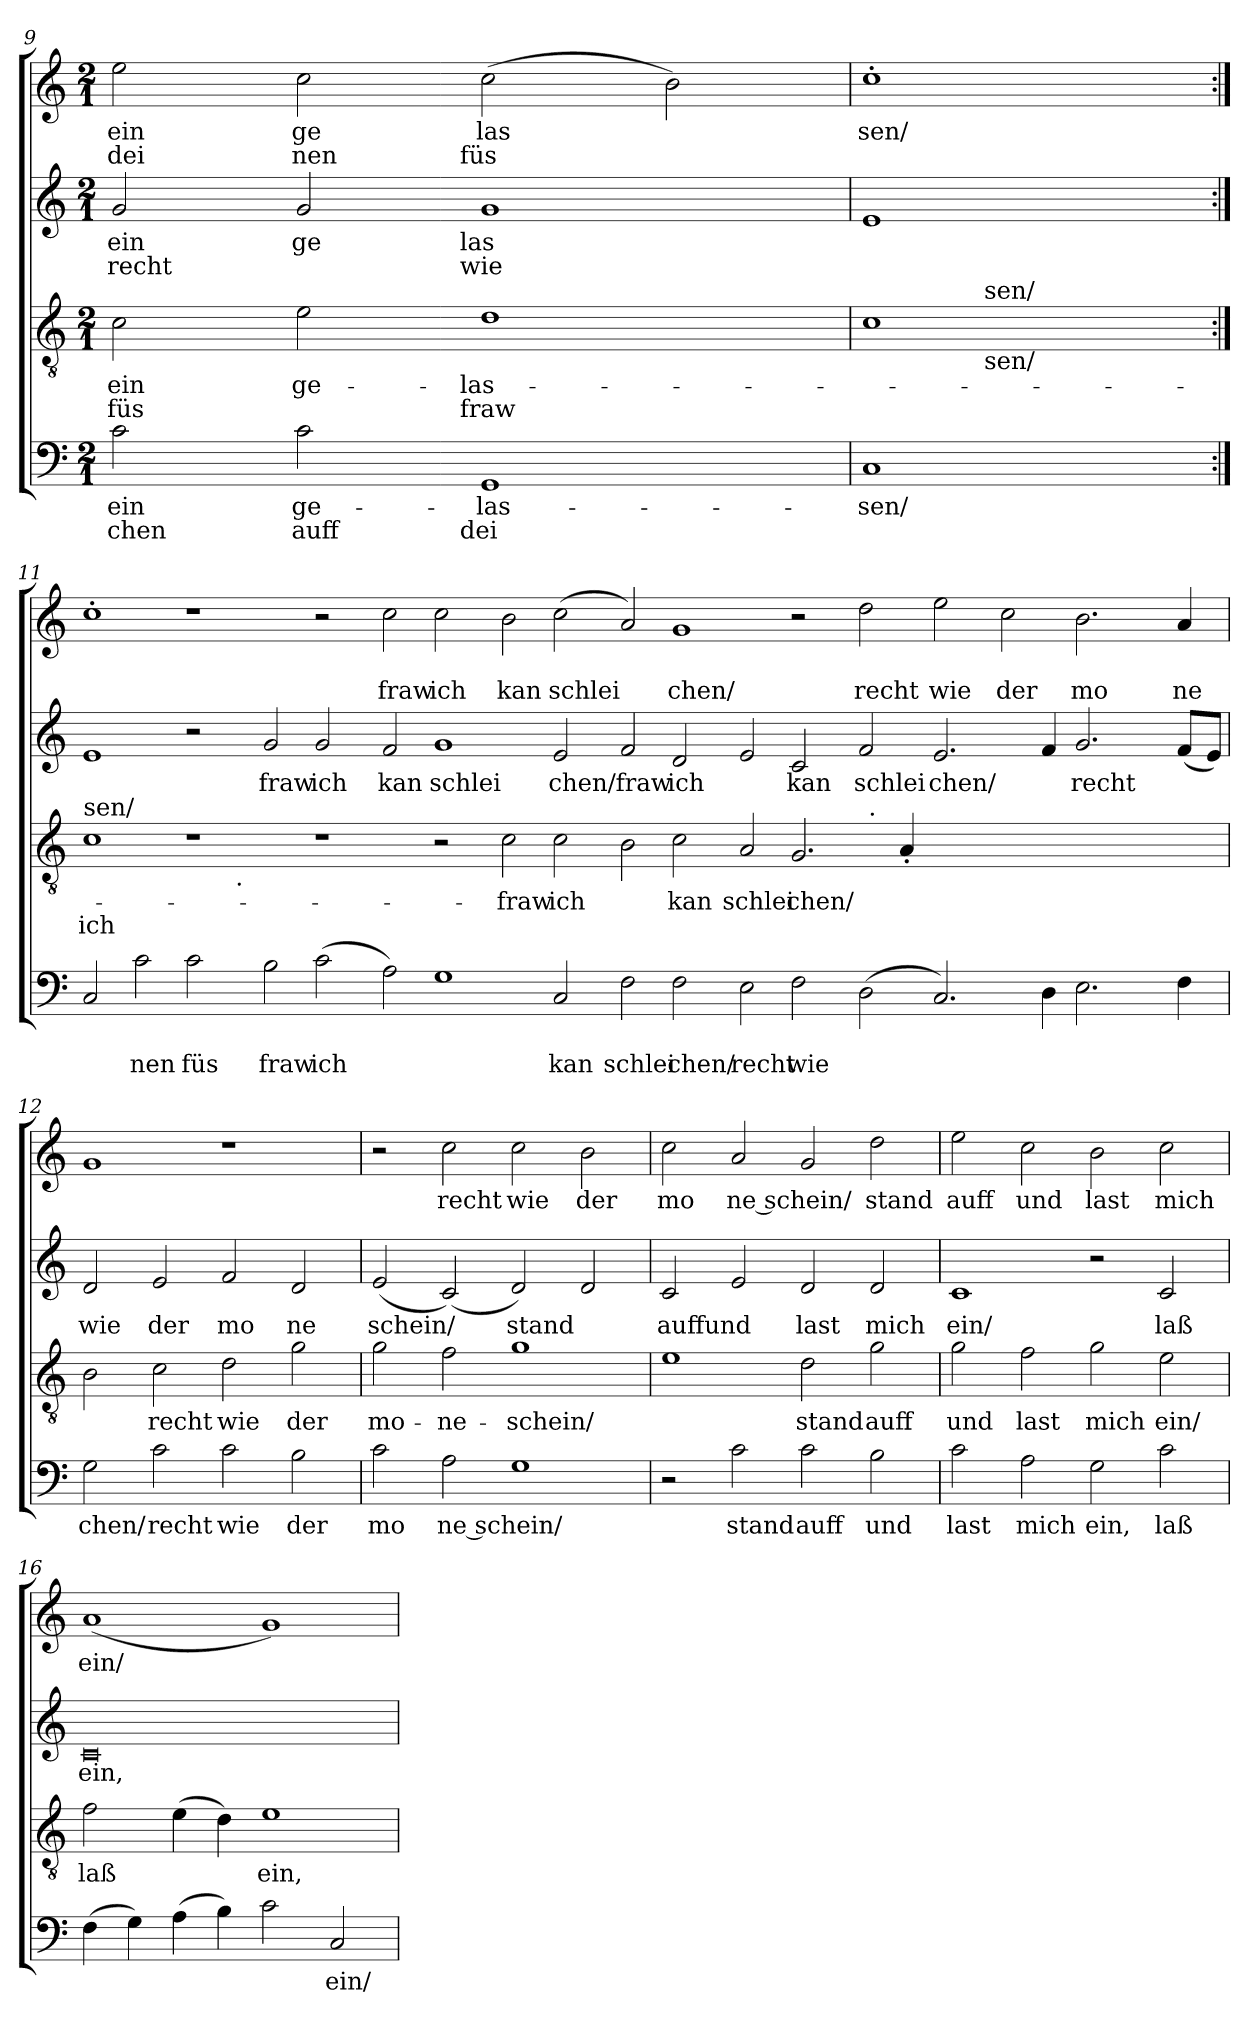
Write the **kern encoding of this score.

**kern	**text	**text	**kern	**text	**text	**kern	**text	**text	**kern	**text	**text
*part4	*part4	*part4	*part3	*part3	*part3	*part2	*part2	*part2	*part1	*part1	*part1
*staff4	*staff4	*staff4	*staff3	*staff3	*staff3	*staff2	*staff2	*staff2	*staff1	*staff1	*staff1
*clefF4	*	*	*clefGv2	*	*	*clefG2	*	*	*clefG2	*	*
*k[]	*	*	*k[]	*	*	*k[]	*	*	*k[]	*	*
*C:	*	*	*C:	*	*	*C:	*	*	*C:	*	*
*M2/1	*	*	*M2/1	*	*	*M2/1	*	*	*M2/1	*	*
=9	=9	=9	=9	=9	=9	=9	=9	=9	=9	=9	=9
!	!LO:LY:b	!LO:LY:b	!	!LO:LY:b	!LO:LY:b	!	!LO:LY:b	!LO:LY:b	!	!LO:LY:b	!LO:LY:b
2c\	ein	-chen	2c\	ein	füs	2g/	ein	recht	2ee\	ein	dei
!	!LO:LY:b	!LO:LY:b	!	!LO:LY:b	!	!	!LO:LY:b	!	!	!LO:LY:b	!LO:LY:b
2c\	ge-	auff	2e\	ge-	.	2g/	ge	.	2cc\	ge	nen
!	!LO:LY:b	!LO:LY:b	!	!LO:LY:b	!LO:LY:b	!	!LO:LY:b	!LO:LY:b	!	!LO:LY:b	!LO:LY:b
1GG	-las-	dei	1d	-las-	fraw	1g	las	wie	(>2cc\	las	füs
.	.	.	.	.	.	.	.	.	2b\)	.	.
!!LO:PB:g=z
=10	=10	=10	=10	=10	=10	=10	=10	=10	=10	=10	=10
!	!LO:LY:b	!	!	!	!	!	!	!	!	!LO:LY:b	!
*	*	*	*^	*	*	*	*	*	*	*	*
1C	-sen/	.	1c	4ryy	.	.	1e	.	.	1cc'>	sen/	.
!	!	!	!	!LO:TX:b:t=sen/	!	!	!	!	!	!	!	!
!	!	!	!	!LO:TX:a:t=sen/	!	!	!	!	!	!	!	!
.	.	.	.	2.ryy	.	.	.	.	.	.	.	.
=11:|!	=11:|!	=11:|!	=11:|!	=11:|!	=11:|!	=11:|!	=11:|!	=11:|!	=11:|!	=11:|!	=11:|!	=11:|!
!	!	!	!LO:TX:a:t=sen/	!	!	!	!	!	!	!	!	!
!	!	!	!	!	!	!LO:LY:b	!	!	!	!	!	!
*	*	*	*	*^	*	*	*	*	*	*	*	*
2C/	.	.	1c	1ryy	1ryy	.	ich	1e	.	.	1cc'>	.	.
!	!	!LO:LY:b	!	!	!	!	!	!	!	!	!	!	!
2c\	.	nen	.	.	.	.	.	.	.	.	.	.	.
!	!	!LO:LY:b	!	!	!	!	!	!	!	!	!	!	!
2c\	.	füs	1r	4ryy	1ryy	.	.	2r	.	.	1r	.	.
.	.	.	.	16ryy	.	.	.	.	.	.	.	.	.
!	!	!	!	!LO:TX:b:t=.	!	!	!	!	!	!	!	!	!
.	.	.	.	1ryy	.	.	.	.	.	.	.	.	.
!	!	!LO:LY:b	!	!	!	!	!	!	!LO:LY:b	!	!	!	!
2B\	.	fraw	.	.	.	.	.	2g/	fraw	.	.	.	.
!	!	!LO:LY:b	!	!	!	!	!	!	!LO:LY:b	!	!	!	!
(>2c\	.	ich	1r	.	1ryy	.	.	2g/	ich	.	2r	.	.
.	.	.	.	1ryy	.	.	.	.	.	.	.	.	.
!	!	!	!	!	!	!	!	!	!LO:LY:b	!	!	!	!LO:LY:b
2A\)	.	.	.	.	.	.	.	2f/	kan	.	2cc\	.	fraw
!	!	!	!	!	!	!	!	!	!LO:LY:b	!	!	!	!LO:LY:b
1G	.	.	2r	.	1ryy	.	.	1g	schlei	.	2cc\	.	ich
.	.	.	.	1ryy	.	.	.	.	.	.	.	.	.
!	!	!	!	!	!	!LO:LY:b	!	!	!	!	!	!	!LO:LY:b
.	.	.	2c\	.	.	-fraw	.	.	.	.	2b\	.	kan
!	!	!LO:LY:b	!	!	!	!LO:LY:b	!	!	!LO:LY:b	!	!	!	!LO:LY:b
2C/	.	kan	2c\	.	1ryy	ich	.	2e/	chen/	.	(>2cc\	.	schlei
.	.	.	.	1ryy	.	.	.	.	.	.	.	.	.
!	!	!LO:LY:b	!	!	!	!	!	!	!LO:LY:b	!	!	!	!
2F\	.	schlei	2B\	.	.	.	.	2f/	fraw	.	2a/)	.	.
!	!	!LO:LY:b	!	!	!	!LO:LY:b	!	!	!LO:LY:b	!	!	!	!LO:LY:b
2F\	.	chen/	2c\	.	1ryy	kan	.	2d/	ich	.	1g	.	chen/
.	.	.	.	1ryy	.	.	.	.	.	.	.	.	.
!	!	!LO:LY:b	!	!	!	!LO:LY:b	!	!	!	!	!	!	!
2E\	.	recht	2A/	.	.	schlei	.	2e/	.	.	.	.	.
!	!	!LO:LY:b	!	!	!	!LO:LY:b	!	!	!LO:LY:b	!	!	!	!
2F\	.	wie	2.G/	.	2ryy	chen/	.	2c/	kan	.	2r	.	.
.	.	.	.	1ryy	.	.	.	.	.	.	.	.	.
!	!	!	!	!	!	!	!	!	!LO:LY:b	!	!	!	!LO:LY:b
(<2D\	.	.	.	.	32ryy	.	.	2f/	schlei	.	2dd\	.	recht
!	!	!	!	!	!LO:TX:a:t=.	!	!	!	!	!	!	!	!
.	.	.	.	.	1ryy	.	.	.	.	.	.	.	.
.	.	.	4A'</	.	.	.	.	.	.	.	.	.	.
!	!	!	!	!	!	!	!	!	!LO:LY:b	!	!	!	!LO:LY:b
2.C/)	.	.	0ryy	.	.	.	.	2.e/	chen/	.	2ee\	.	wie
.	.	.	.	1ryy	.	.	.	.	.	.	.	.	.
!	!	!	!	!	!	!	!	!	!	!	!	!	!LO:LY:b
.	.	.	.	.	.	.	.	.	.	.	2cc\	.	der
.	.	.	.	.	1ryy	.	.	.	.	.	.	.	.
4D\	.	.	.	.	.	.	.	4f/	.	.	.	.	.
!	!	!	!	!	!	!	!	!	!LO:LY:b	!	!	!	!LO:LY:b
2.E\	.	.	.	.	.	.	.	2.g/	recht	.	2.b\	.	mo
.	.	.	.	2ryy	.	.	.	.	.	.	.	.	.
.	.	.	.	.	4...ryy	.	.	.	.	.	.	.	.
!	!	!	!	!	!	!	!	!	!	!	!	!	!LO:LY:b
4F\	.	.	.	.	.	.	.	(<8f/L	.	.	4a/	.	ne
.	.	.	.	8.ryy	.	.	.	.	.	.	.	.	.
.	.	.	.	.	.	.	.	8e/J)	.	.	.	.	.
!!LO:LB:g=z
=12	=12	=12	=12	=12	=12	=12	=12	=12	=12	=12	=12	=12	=12
!	!LO:LY:b	!	!	!	!	!	!	!	!LO:LY:b	!	!	!	!
*	*	*	*v	*v	*v	*	*	*	*	*	*	*	*
2G\	-chen/	.	2B\	.	.	2d/	wie	.	1g	.	.
!	!LO:LY:b	!	!	!LO:LY:b	!	!	!LO:LY:b	!	!	!	!
2c\	recht	.	2c\	recht	.	2e/	der	.	.	.	.
!	!LO:LY:b	!	!	!LO:LY:b	!	!	!LO:LY:b	!	!	!	!
2c\	wie	.	2d\	wie	.	2f/	mo	.	1r	.	.
!	!LO:LY:b	!	!	!LO:LY:b	!	!	!LO:LY:b	!	!	!	!
2B\	der	.	2g\	der	.	2d/	ne	.	.	.	.
=13	=13	=13	=13	=13	=13	=13	=13	=13	=13	=13	=13
!	!LO:LY:b	!	!	!LO:LY:b	!	!	!LO:LY:b	!	!	!	!
2c\	mo	.	2g\	mo-	.	(<2e/	schein/	.	2r	.	.
!	!LO:LY:b	!	!	!LO:LY:b	!	!	!	!	!	!LO:LY:b	!
2A\	ne schein/	.	2f\	-ne-	.	(<2c/)	.	.	2cc\	recht	.
!	!	!	!	!LO:LY:b	!	!	!LO:LY:b	!	!	!LO:LY:b	!
1G	.	.	1g	-schein/	.	2d/)	stand	.	2cc\	wie	.
!	!	!	!	!	!	!	!	!	!	!LO:LY:b	!
.	.	.	.	.	.	2d/	.	.	2b\	der	.
=14	=14	=14	=14	=14	=14	=14	=14	=14	=14	=14	=14
!	!	!	!	!	!	!	!LO:LY:b	!	!	!LO:LY:b	!
2r	.	.	1e	.	.	2c/	auffund	.	2cc\	mo	.
!	!LO:LY:b	!	!	!	!	!	!	!	!	!LO:LY:b	!
2c\	stand	.	.	.	.	2e/	.	.	2a/	ne schein/	.
!	!LO:LY:b	!	!	!LO:LY:b	!	!	!LO:LY:b	!	!	!	!
2c\	auff	.	2d\	stand	.	2d/	last	.	2g/	.	.
!	!LO:LY:b	!	!	!LO:LY:b	!	!	!LO:LY:b	!	!	!LO:LY:b	!
2B\	und	.	2g\	auff	.	2d/	mich	.	2dd\	stand	.
=15	=15	=15	=15	=15	=15	=15	=15	=15	=15	=15	=15
!	!LO:LY:b	!	!	!LO:LY:b	!	!	!LO:LY:b	!	!	!LO:LY:b	!
2c\	last	.	2g\	und	.	1c	ein/	.	2ee\	auff	.
!	!LO:LY:b	!	!	!LO:LY:b	!	!	!	!	!	!LO:LY:b	!
2A\	mich	.	2f\	last	.	.	.	.	2cc\	und	.
!	!LO:LY:b	!	!	!LO:LY:b	!	!	!	!	!	!LO:LY:b	!
2G\	ein,	.	2g\	mich	.	2r	.	.	2b\	last	.
!	!LO:LY:b	!	!	!LO:LY:b	!	!	!LO:LY:b	!	!	!LO:LY:b	!
2c\	laß	.	2e\	ein/	.	2c/	laß	.	2cc\	mich	.
=16	=16	=16	=16	=16	=16	=16	=16	=16	=16	=16	=16
!	!	!	!	!LO:LY:b	!	!	!LO:LY:b	!	!	!LO:LY:b	!
(>4F\	.	.	2f\	laß	.	0c	ein,	.	(<1a	ein/	.
4G\)	.	.	.	.	.	.	.	.	.	.	.
(>4A\	.	.	(>4e\	.	.	.	.	.	.	.	.
4B\)	.	.	4d\)	.	.	.	.	.	.	.	.
!	!	!	!	!LO:LY:b	!	!	!	!	!	!	!
2c\	.	.	1e	ein,	.	.	.	.	1g)	.	.
!	!LO:LY:b	!	!	!	!	!	!	!	!	!	!
2C/	ein/	.	.	.	.	.	.	.	.	.	.
=	=	=	=	=	=	=	=	=	=	=	=
*-	*-	*-	*-	*-	*-	*-	*-	*-	*-	*-	*-
